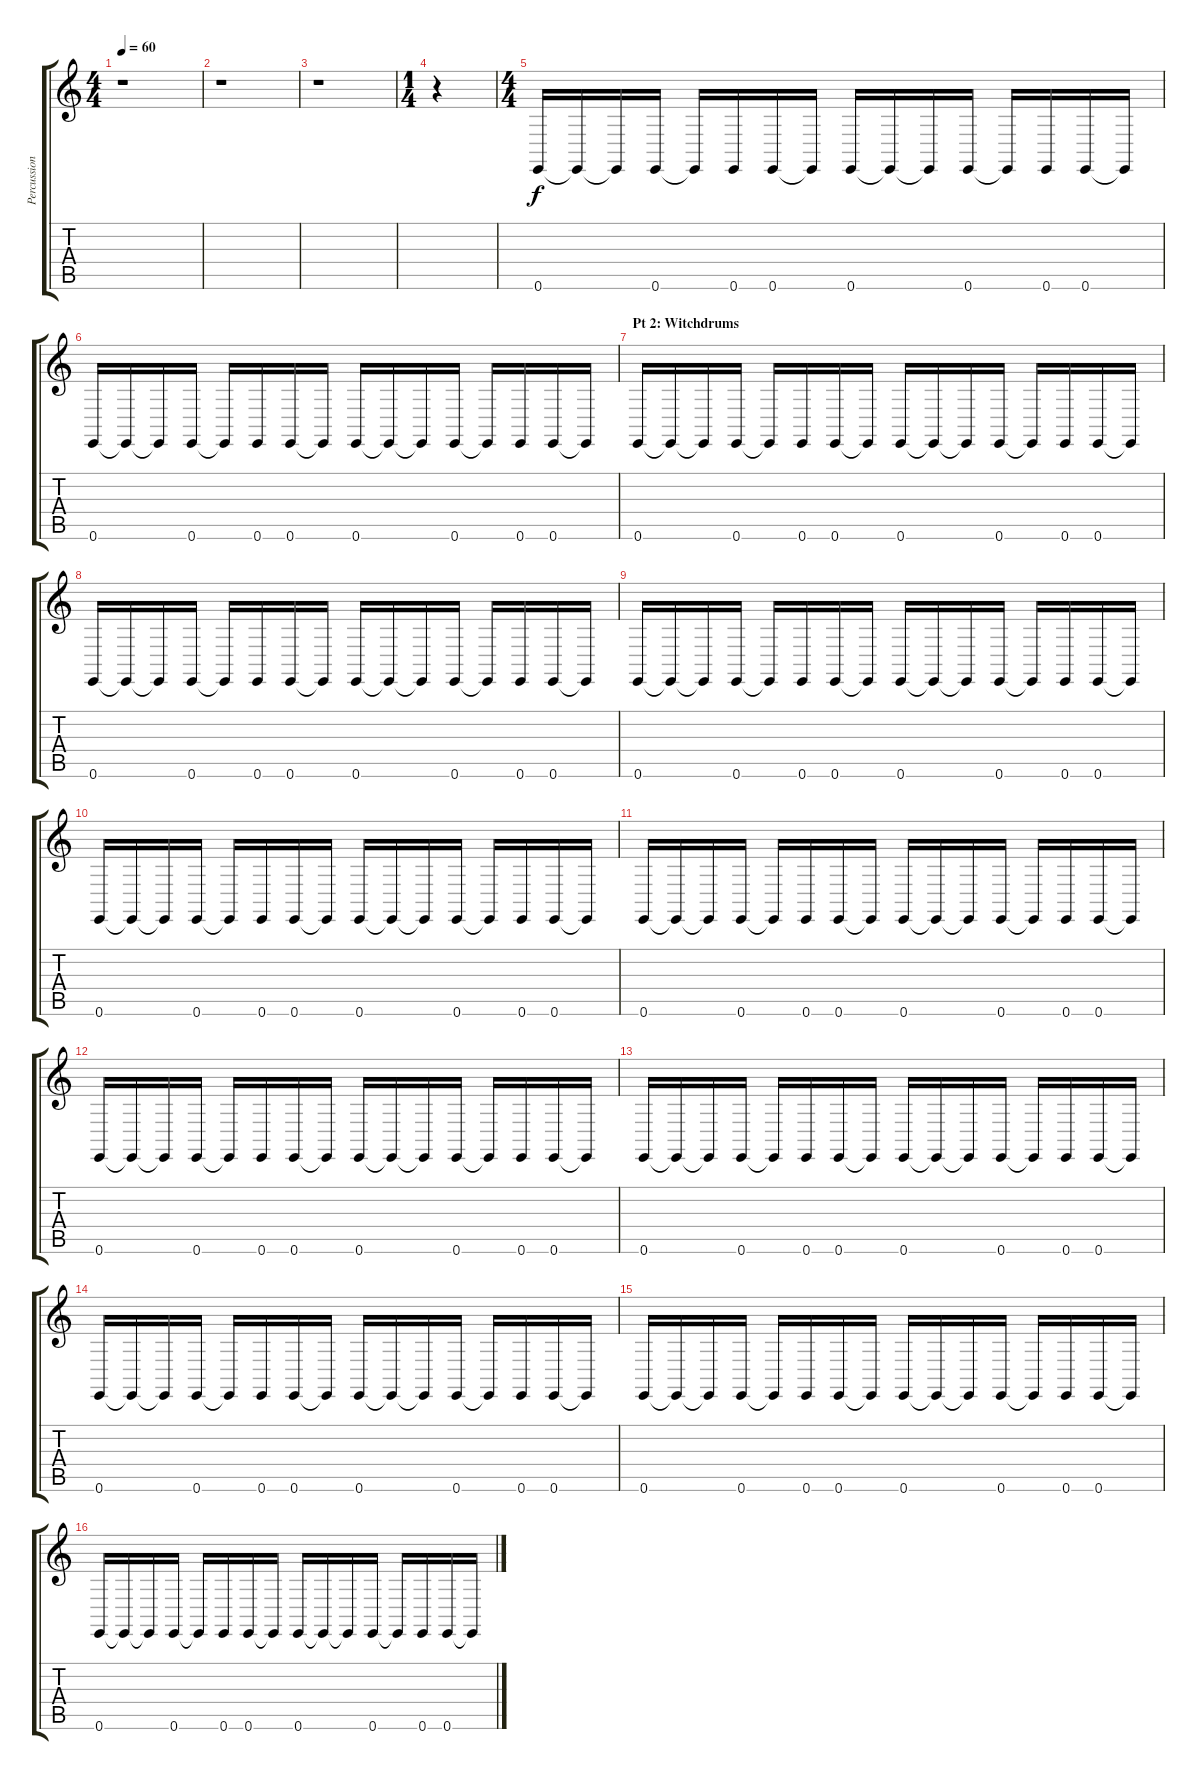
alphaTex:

\track ("Percussion" "Percussion") {instrument timpani}
\staff {score tabs}
\tuning (E4 B3 G3 D3 A2 E2) {hide}
\ts (4 4)
\tempo 60
\clef g2
\ks c
r.1{dy f} |
r.1 |
r.1 |
\ts (1 4)
r.4 |
\ts (4 4)
0.6.16 0.6{t}.16 0.6{t}.16 0.6.16 0.6{t}.16 0.6.16 0.6.16 0.6{t}.16 0.6.16 0.6{t}.16 0.6{t}.16 0.6.16 0.6{t}.16 0.6.16 0.6.16 0.6{t}.16 |
0.6.16 0.6{t}.16 0.6{t}.16 0.6.16 0.6{t}.16 0.6.16 0.6.16 0.6{t}.16 0.6.16 0.6{t}.16 0.6{t}.16 0.6.16 0.6{t}.16 0.6.16 0.6.16 0.6{t}.16 |
\section ("" "Pt 2: Witchdrums")
0.6.16 0.6{t}.16 0.6{t}.16 0.6.16 0.6{t}.16 0.6.16 0.6.16 0.6{t}.16 0.6.16 0.6{t}.16 0.6{t}.16 0.6.16 0.6{t}.16 0.6.16 0.6.16 0.6{t}.16 |
0.6.16 0.6{t}.16 0.6{t}.16 0.6.16 0.6{t}.16 0.6.16 0.6.16 0.6{t}.16 0.6.16 0.6{t}.16 0.6{t}.16 0.6.16 0.6{t}.16 0.6.16 0.6.16 0.6{t}.16 |
0.6.16 0.6{t}.16 0.6{t}.16 0.6.16 0.6{t}.16 0.6.16 0.6.16 0.6{t}.16 0.6.16 0.6{t}.16 0.6{t}.16 0.6.16 0.6{t}.16 0.6.16 0.6.16 0.6{t}.16 |
0.6.16 0.6{t}.16 0.6{t}.16 0.6.16 0.6{t}.16 0.6.16 0.6.16 0.6{t}.16 0.6.16 0.6{t}.16 0.6{t}.16 0.6.16 0.6{t}.16 0.6.16 0.6.16 0.6{t}.16 |
0.6.16 0.6{t}.16 0.6{t}.16 0.6.16 0.6{t}.16 0.6.16 0.6.16 0.6{t}.16 0.6.16 0.6{t}.16 0.6{t}.16 0.6.16 0.6{t}.16 0.6.16 0.6.16 0.6{t}.16 |
0.6.16 0.6{t}.16 0.6{t}.16 0.6.16 0.6{t}.16 0.6.16 0.6.16 0.6{t}.16 0.6.16 0.6{t}.16 0.6{t}.16 0.6.16 0.6{t}.16 0.6.16 0.6.16 0.6{t}.16 |
0.6.16 0.6{t}.16 0.6{t}.16 0.6.16 0.6{t}.16 0.6.16 0.6.16 0.6{t}.16 0.6.16 0.6{t}.16 0.6{t}.16 0.6.16 0.6{t}.16 0.6.16 0.6.16 0.6{t}.16 |
0.6.16 0.6{t}.16 0.6{t}.16 0.6.16 0.6{t}.16 0.6.16 0.6.16 0.6{t}.16 0.6.16 0.6{t}.16 0.6{t}.16 0.6.16 0.6{t}.16 0.6.16 0.6.16 0.6{t}.16 |
0.6.16 0.6{t}.16 0.6{t}.16 0.6.16 0.6{t}.16 0.6.16 0.6.16 0.6{t}.16 0.6.16 0.6{t}.16 0.6{t}.16 0.6.16 0.6{t}.16 0.6.16 0.6.16 0.6{t}.16 |
0.6.16 0.6{t}.16 0.6{t}.16 0.6.16 0.6{t}.16 0.6.16 0.6.16 0.6{t}.16 0.6.16 0.6{t}.16 0.6{t}.16 0.6.16 0.6{t}.16 0.6.16 0.6.16 0.6{t}.16
